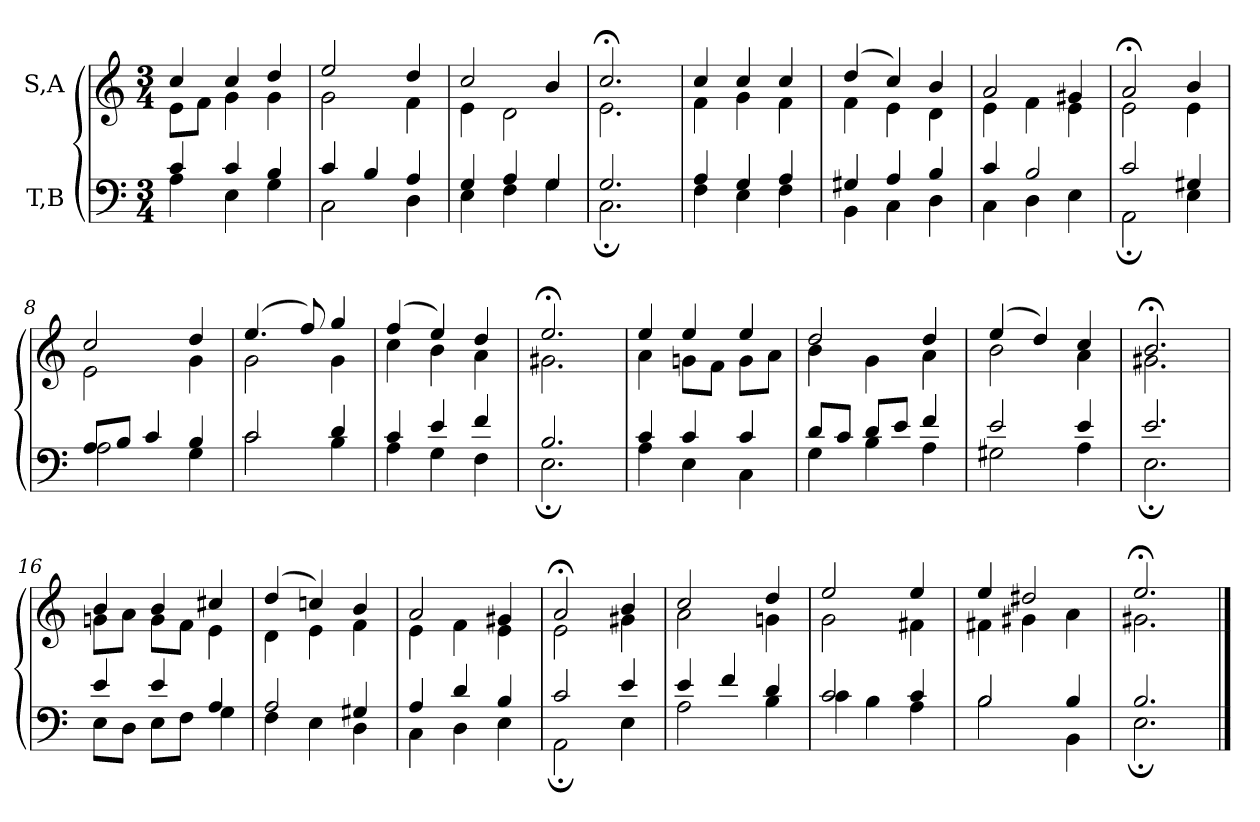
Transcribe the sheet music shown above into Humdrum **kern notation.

**kern	**kern
*part2	*part1
*staff2	*staff1
*I"T,B	*I"S,A
*clefF4	*clefG2
*k[]	*k[]
*M3/4	*M3/4
=	=
*^	*^
4c	4A	4cc	8eL
.	.	.	8fJ
4c	4E	4cc	4g
4B	4G	4dd	4g
=1	=1	=1	=1
4c	2C	2ee	2g
4B	.	.	.
4A	4D	4dd	4f
=2	=2	=2	=2
4G	4E	2cc	4e
4A	4F	.	2d
4G	4G	4b	.
=3	=3	=3	=3
2.G	2.C;	2.cc;<	2.e
=4	=4	=4	=4
4A	4F	4cc	4f
4G	4E	4cc	4g
4A	4F	4cc	4f
=5	=5	=5	=5
4G#X	4BB	(>4dd	4f
4A	4C	4cc)	4e
4B	4D	4b	4d
=6	=6	=6	=6
4c	4C	2a	4e
2B	4D	.	4f
.	4E	4g#X	4e
=7	=7	=7	=7
2c	2AA;	2a;<	2e
4G#X	4E	4b	4e
=8	=8	=8	=8
8AL	2A	2cc	2e
8BJ	.	.	.
4c	.	.	.
4B	4G	4dd	4g
=9	=9	=9	=9
2c	2c	(>4.ee	2g
.	.	8ff)	.
4d	4B	4gg	4g
=10	=10	=10	=10
4c	4A	(>4ff	4cc
4e	4G	4ee)	4b
4f	4F	4dd	4a
=11	=11	=11	=11
2.B	2.E;	2.ee;<	2.g#X
=12	=12	=12	=12
4c	4A	4ee	4a
4c	4E	4ee	8gnL
.	.	.	8fJ
4c	4C	4ee	8gL
.	.	.	8aJ
=13	=13	=13	=13
8dL	4G	2dd	4b
8cJ	.	.	.
8dL	4B	.	4g
8eJ	.	.	.
4f	4A	4dd	4a
=14	=14	=14	=14
2e	2G#X	(>4ee	2b
.	.	4dd)	.
4e	4A	4cc	4a
=15	=15	=15	=15
2.e	2.E;	2.b;<	2.g#X
=16	=16	=16	=16
4e	8EL	4b	8gnL
.	8DJ	.	8aJ
4e	8EL	4b	8gL
.	8FJ	.	8fJ
4A	4G	4cc#X	4e
=17	=17	=17	=17
2A	4F	(>4dd	4d
.	4E	4ccn)	4e
4G#X	4D	4b	4f
=18	=18	=18	=18
4A	4C	2a	4e
4d	4D	.	4f
4B	4E	4g#X	4e
=19	=19	=19	=19
2c	2AA;	2a;<	2e
4e	4E	4b	4g#X
=20	=20	=20	=20
4e	2A	2cc	2a
4f	.	.	.
4d	4B	4dd	4gn
=21	=21	=21	=21
2c	4c	2ee	2g
.	4B	.	.
4c	4A	4ee	4f#X
=22	=22	=22	=22
2B	2B	4ee	4f#X
.	.	2dd#X	4g#X
4B	4BB	.	4a
=23	=23	=23	=23
2.B	2.E;	2.ee;<	2.g#X
*v	*v	*	*
*	*v	*v
==	==
*-	*-
